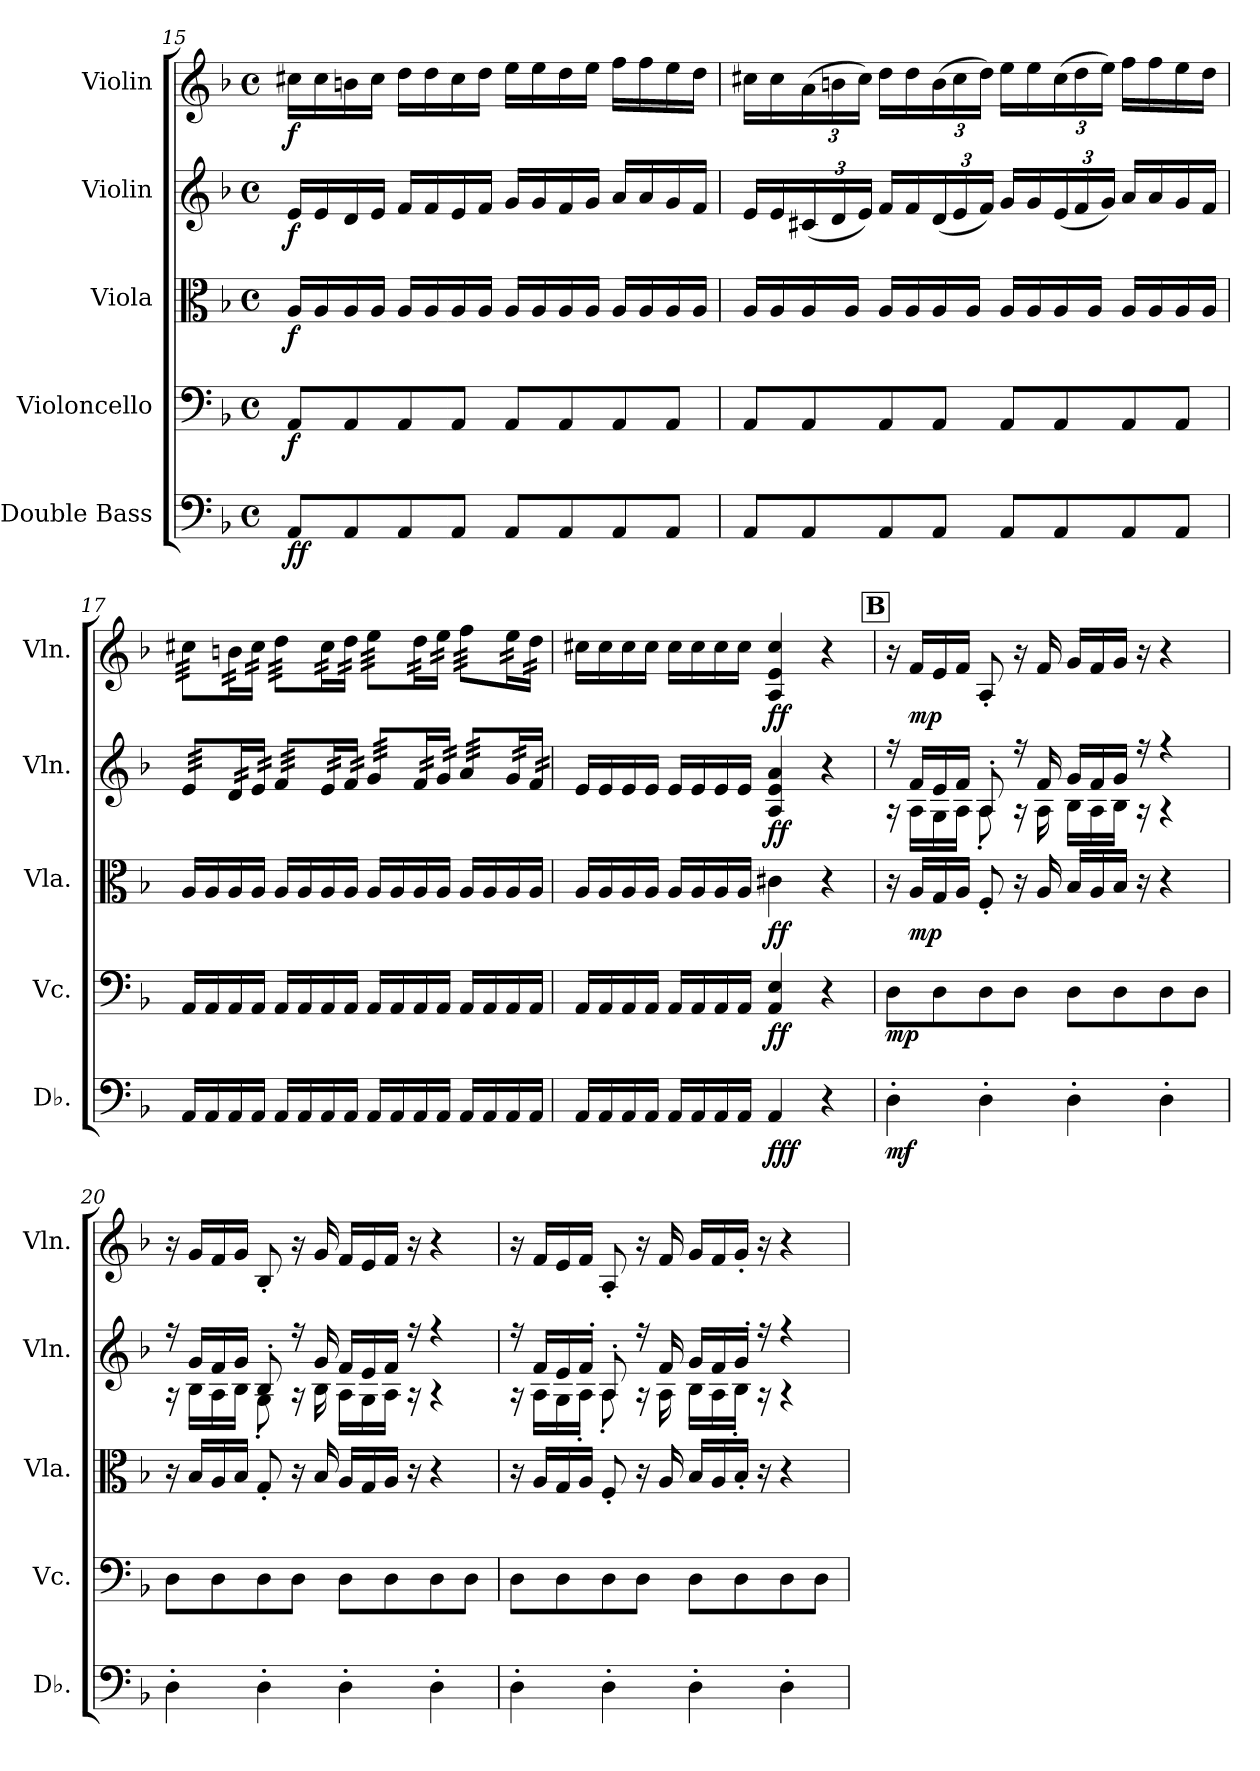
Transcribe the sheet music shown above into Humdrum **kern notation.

**kern	**dynam	**kern	**dynam	**kern	**dynam	**kern	**dynam	**kern	**dynam
*part5	*part5	*part4	*part4	*part3	*part3	*part2	*part2	*part1	*part1
*staff5	*staff5	*staff4	*staff4	*staff3	*staff3	*staff2	*staff2	*staff1	*staff1
*I"Double Bass	*	*I"Violoncello	*	*I"Viola	*	*I"Violin	*	*I"Violin	*
*I'Db.	*	*I'Vc.	*	*I'Vla.	*	*I'Vln.	*	*I'Vln.	*
*clefF4	*	*clefF4	*	*clefC3	*	*clefG2	*	*clefG2	*
*ITrd7c12	*	*	*	*	*	*	*	*	*
*k[b-]	*	*k[b-]	*	*k[b-]	*	*k[b-]	*	*k[b-]	*
*M4/4	*	*M4/4	*	*M4/4	*	*M4/4	*	*M4/4	*
*met(c)	*	*met(c)	*	*met(c)	*	*met(c)	*	*met(c)	*
=15	=15	=15	=15	=15	=15	=15	=15	=15	=15
!	!LO:DY:b	!	!LO:DY:b	!	!LO:DY:b	!	!LO:DY:b	!	!LO:DY:b
8AAA/L	ff	8AA/L	f	16A/LL	f	16e/LL	f	16cc#X\LL	f
.	.	.	.	16A/	.	16e/	.	16cc#\	.
8AAA/	.	8AA/	.	16A/	.	16d/	.	16bn\	.
.	.	.	.	16A/JJ	.	16e/JJ	.	16cc#\JJ	.
8AAA/	.	8AA/	.	16A/LL	.	16f/LL	.	16dd\LL	.
.	.	.	.	16A/	.	16f/	.	16dd\	.
8AAA/J	.	8AA/J	.	16A/	.	16e/	.	16cc#\	.
.	.	.	.	16A/JJ	.	16f/JJ	.	16dd\JJ	.
8AAA/L	.	8AA/L	.	16A/LL	.	16g/LL	.	16ee\LL	.
.	.	.	.	16A/	.	16g/	.	16ee\	.
8AAA/	.	8AA/	.	16A/	.	16f/	.	16dd\	.
.	.	.	.	16A/JJ	.	16g/JJ	.	16ee\JJ	.
8AAA/	.	8AA/	.	16A/LL	.	16a/LL	.	16ff\LL	.
.	.	.	.	16A/	.	16a/	.	16ff\	.
8AAA/J	.	8AA/J	.	16A/	.	16g/	.	16ee\	.
.	.	.	.	16A/JJ	.	16f/JJ	.	16dd\JJ	.
!!LO:LB:g=z
=16	=16	=16	=16	=16	=16	=16	=16	=16	=16
8AAA/L	.	8AA/L	.	16A/LL	.	16e/LL	.	16cc#X\LL	.
.	.	.	.	16A/	.	16e/	.	16cc#\	.
*	*	*	*	*	*	*Xbrackettup	*	*Xbrackettup	*
8AAA/	.	8AA/	.	16A/	.	(24c#X/	.	(24a\	.
.	.	.	.	.	.	24d/	.	24bn\	.
.	.	.	.	16A/JJ	.	.	.	.	.
.	.	.	.	.	.	24e/JJ)	.	24cc#\JJ)	.
8AAA/	.	8AA/	.	16A/LL	.	16f/LL	.	16dd\LL	.
.	.	.	.	16A/	.	16f/	.	16dd\	.
8AAA/J	.	8AA/J	.	16A/	.	(24d/	.	(24b\	.
.	.	.	.	.	.	24e/	.	24cc#\	.
.	.	.	.	16A/JJ	.	.	.	.	.
.	.	.	.	.	.	24f/JJ)	.	24dd\JJ)	.
8AAA/L	.	8AA/L	.	16A/LL	.	16g/LL	.	16ee\LL	.
.	.	.	.	16A/	.	16g/	.	16ee\	.
8AAA/	.	8AA/	.	16A/	.	(24e/	.	(24cc#\	.
.	.	.	.	.	.	24f/	.	24dd\	.
.	.	.	.	16A/JJ	.	.	.	.	.
.	.	.	.	.	.	24g/JJ)	.	24ee\JJ)	.
8AAA/	.	8AA/	.	16A/LL	.	16a/LL	.	16ff\LL	.
.	.	.	.	16A/	.	16a/	.	16ff\	.
8AAA/J	.	8AA/J	.	16A/	.	16g/	.	16ee\	.
.	.	.	.	16A/JJ	.	16f/JJ	.	16dd\JJ	.
=17	=17	=17	=17	=17	=17	=17	=17	=17	=17
*	*	*	*	*	*	*tremolo	*	*	*
*	*	*	*	*	*	*	*	*tremolo	*
16AAA/LL	.	16AA/LL	.	16A/LL	.	64e/LLLL	.	64cc#X\LLLL	.
.	.	.	.	.	.	64e/	.	64cc#X\	.
.	.	.	.	.	.	64e/	.	64cc#X\	.
.	.	.	.	.	.	64e/	.	64cc#X\	.
16AAA/	.	16AA/	.	16A/	.	64e/	.	64cc#\	.
.	.	.	.	.	.	64e/	.	64cc#\	.
.	.	.	.	.	.	64e/	.	64cc#\	.
.	.	.	.	.	.	64e/	.	64cc#\	.
16AAA/	.	16AA/	.	16A/	.	64d/	.	64bn\	.
.	.	.	.	.	.	64d/	.	64bn\	.
.	.	.	.	.	.	64d/	.	64bn\	.
.	.	.	.	.	.	64d/	.	64bn\	.
16AAA/JJ	.	16AA/JJ	.	16A/JJ	.	64e/	.	64cc#\	.
.	.	.	.	.	.	64e/	.	64cc#\	.
.	.	.	.	.	.	64e/	.	64cc#\	.
.	.	.	.	.	.	64e/JJJJ	.	64cc#\JJJJ	.
16AAA/LL	.	16AA/LL	.	16A/LL	.	64f/LLLL	.	64dd\LLLL	.
.	.	.	.	.	.	64f/	.	64dd\	.
.	.	.	.	.	.	64f/	.	64dd\	.
.	.	.	.	.	.	64f/	.	64dd\	.
16AAA/	.	16AA/	.	16A/	.	64f/	.	64dd\	.
.	.	.	.	.	.	64f/	.	64dd\	.
.	.	.	.	.	.	64f/	.	64dd\	.
.	.	.	.	.	.	64f/	.	64dd\	.
16AAA/	.	16AA/	.	16A/	.	64e/	.	64cc#\	.
.	.	.	.	.	.	64e/	.	64cc#\	.
.	.	.	.	.	.	64e/	.	64cc#\	.
.	.	.	.	.	.	64e/	.	64cc#\	.
16AAA/JJ	.	16AA/JJ	.	16A/JJ	.	64f/	.	64dd\	.
.	.	.	.	.	.	64f/	.	64dd\	.
.	.	.	.	.	.	64f/	.	64dd\	.
.	.	.	.	.	.	64f/JJJJ	.	64dd\JJJJ	.
16AAA/LL	.	16AA/LL	.	16A/LL	.	64g/LLLL	.	64ee\LLLL	.
.	.	.	.	.	.	64g/	.	64ee\	.
.	.	.	.	.	.	64g/	.	64ee\	.
.	.	.	.	.	.	64g/	.	64ee\	.
16AAA/	.	16AA/	.	16A/	.	64g/	.	64ee\	.
.	.	.	.	.	.	64g/	.	64ee\	.
.	.	.	.	.	.	64g/	.	64ee\	.
.	.	.	.	.	.	64g/	.	64ee\	.
16AAA/	.	16AA/	.	16A/	.	64f/	.	64dd\	.
.	.	.	.	.	.	64f/	.	64dd\	.
.	.	.	.	.	.	64f/	.	64dd\	.
.	.	.	.	.	.	64f/	.	64dd\	.
16AAA/JJ	.	16AA/JJ	.	16A/JJ	.	64g/	.	64ee\	.
.	.	.	.	.	.	64g/	.	64ee\	.
.	.	.	.	.	.	64g/	.	64ee\	.
.	.	.	.	.	.	64g/JJJJ	.	64ee\JJJJ	.
16AAA/LL	.	16AA/LL	.	16A/LL	.	64a/LLLL	.	64ff\LLLL	.
.	.	.	.	.	.	64a/	.	64ff\	.
.	.	.	.	.	.	64a/	.	64ff\	.
.	.	.	.	.	.	64a/	.	64ff\	.
16AAA/	.	16AA/	.	16A/	.	64a/	.	64ff\	.
.	.	.	.	.	.	64a/	.	64ff\	.
.	.	.	.	.	.	64a/	.	64ff\	.
.	.	.	.	.	.	64a/	.	64ff\	.
16AAA/	.	16AA/	.	16A/	.	64g/	.	64ee\	.
.	.	.	.	.	.	64g/	.	64ee\	.
.	.	.	.	.	.	64g/	.	64ee\	.
.	.	.	.	.	.	64g/	.	64ee\	.
16AAA/JJ	.	16AA/JJ	.	16A/JJ	.	64f/	.	64dd\	.
.	.	.	.	.	.	64f/	.	64dd\	.
.	.	.	.	.	.	64f/	.	64dd\	.
.	.	.	.	.	.	64f/JJJJ	.	64dd\JJJJ	.
*	*	*	*	*	*	*	*	*Xtremolo	*
*	*	*	*	*	*	*Xtremolo	*	*	*
!!LO:PB:g=z
=18	=18	=18	=18	=18	=18	=18	=18	=18	=18
16AAA/LL	.	16AA/LL	.	16A/LL	.	16e/LL	.	16cc#X\LL	.
16AAA/	.	16AA/	.	16A/	.	16e/	.	16cc#\	.
16AAA/	.	16AA/	.	16A/	.	16e/	.	16cc#\	.
16AAA/JJ	.	16AA/JJ	.	16A/JJ	.	16e/JJ	.	16cc#\JJ	.
16AAA/LL	.	16AA/LL	.	16A/LL	.	16e/LL	.	16cc#\LL	.
16AAA/	.	16AA/	.	16A/	.	16e/	.	16cc#\	.
16AAA/	.	16AA/	.	16A/	.	16e/	.	16cc#\	.
16AAA/JJ	.	16AA/JJ	.	16A/JJ	.	16e/JJ	.	16cc#\JJ	.
!	!LO:DY:b	!	!LO:DY:b	!	!LO:DY:b	!	!LO:DY:b	!	!LO:DY:b
4AAA/	fff	4AA/ 4E/	ff	4c#X\	ff	4A/ 4e/ 4a/	ff	4A/ 4e/ 4cc#/	ff
4r	.	4r	.	4r	.	4r	.	4r	.
!!LO:REH:place=s1:a:B:fs=14:t=B
=19	=19	=19	=19	=19	=19	=19	=19	=19	=19
*	*	*	*	*	*	*^	*	*	*
!	!LO:DY:b	!	!LO:DY:b	!	!	!	!	!	!	!
4DD'\	mf	8D\L	mp	16r	.	16r	16r	.	16r	.
!	!	!	!	!	!LO:DY:b	!	!	!LO:DY:b	!	!
!	!	!	!	!	!	!	!	!LO:DY:n=1:b	!	!LO:DY:b
.	.	.	.	16A/LL	mp	16f/LL	16A\LL	mp mp	16f/LL	mp
.	.	8D\	.	16G/	.	16e/	16G\	.	16e/	.
.	.	.	.	16A/JJ	.	16f/JJ	16A\JJ	.	16f/JJ	.
4DD'\	.	8D\	.	8F'/	.	8A'/	8A'\	.	8A'/	.
.	.	8D\J	.	16r	.	16r	16r	.	16r	.
.	.	.	.	16A/	.	16f/	16A\	.	16f/	.
4DD'\	.	8D\L	.	16B-/LL	.	16g/LL	16B-\LL	.	16g/LL	.
.	.	.	.	16A/	.	16f/	16A\	.	16f/	.
.	.	8D\	.	16B-/JJ	.	16g/JJ	16B-\JJ	.	16g/JJ	.
.	.	.	.	16r	.	16r	16r	.	16r	.
4DD'\	.	8D\	.	4r	.	4r	4r	.	4r	.
.	.	8D\J	.	.	.	.	.	.	.	.
=20	=20	=20	=20	=20	=20	=20	=20	=20	=20	=20
4DD'\	.	8D\L	.	16r	.	16r	16r	.	16r	.
.	.	.	.	16B-/LL	.	16g/LL	16B-\LL	.	16g/LL	.
.	.	8D\	.	16A/	.	16f/	16A\	.	16f/	.
.	.	.	.	16B-/JJ	.	16g/JJ	16B-\JJ	.	16g/JJ	.
4DD'\	.	8D\	.	8G'/	.	8B-'/	8G'\	.	8B-'/	.
.	.	8D\J	.	16r	.	16r	16r	.	16r	.
.	.	.	.	16B-/	.	16g/	16B-\	.	16g/	.
4DD'\	.	8D\L	.	16A/LL	.	16f/LL	16A\LL	.	16f/LL	.
.	.	.	.	16G/	.	16e/	16G\	.	16e/	.
.	.	8D\	.	16A/JJ	.	16f/JJ	16A\JJ	.	16f/JJ	.
.	.	.	.	16r	.	16r	16r	.	16r	.
4DD'\	.	8D\	.	4r	.	4r	4r	.	4r	.
.	.	8D\J	.	.	.	.	.	.	.	.
!!LO:LB:g=z
=21	=21	=21	=21	=21	=21	=21	=21	=21	=21	=21
4DD'\	.	8D\L	.	16r	.	16r	16r	.	16r	.
.	.	.	.	16A/LL	.	16f/LL	16A\LL	.	16f/LL	.
.	.	8D\	.	16G/	.	16e/	16G\	.	16e/	.
.	.	.	.	16A/JJ	.	16f'/JJ	16A'\JJ	.	16f/JJ	.
4DD'\	.	8D\	.	8F'/	.	8A'/	8A'\	.	8A'/	.
.	.	8D\J	.	16r	.	16r	16r	.	16r	.
.	.	.	.	16A/	.	16f/	16A\	.	16f/	.
4DD'\	.	8D\L	.	16B-/LL	.	16g/LL	16B-\LL	.	16g/LL	.
.	.	.	.	16A/	.	16f/	16A\	.	16f/	.
.	.	8D\	.	16B-'/JJ	.	16g'/JJ	16B-'\JJ	.	16g'/JJ	.
.	.	.	.	16r	.	16r	16r	.	16r	.
4DD'\	.	8D\	.	4r	.	4r	4r	.	4r	.
.	.	8D\J	.	.	.	.	.	.	.	.
*	*	*	*	*	*	*v	*v	*	*	*
=	=	=	=	=	=	=	=	=	=
*-	*-	*-	*-	*-	*-	*-	*-	*-	*-
